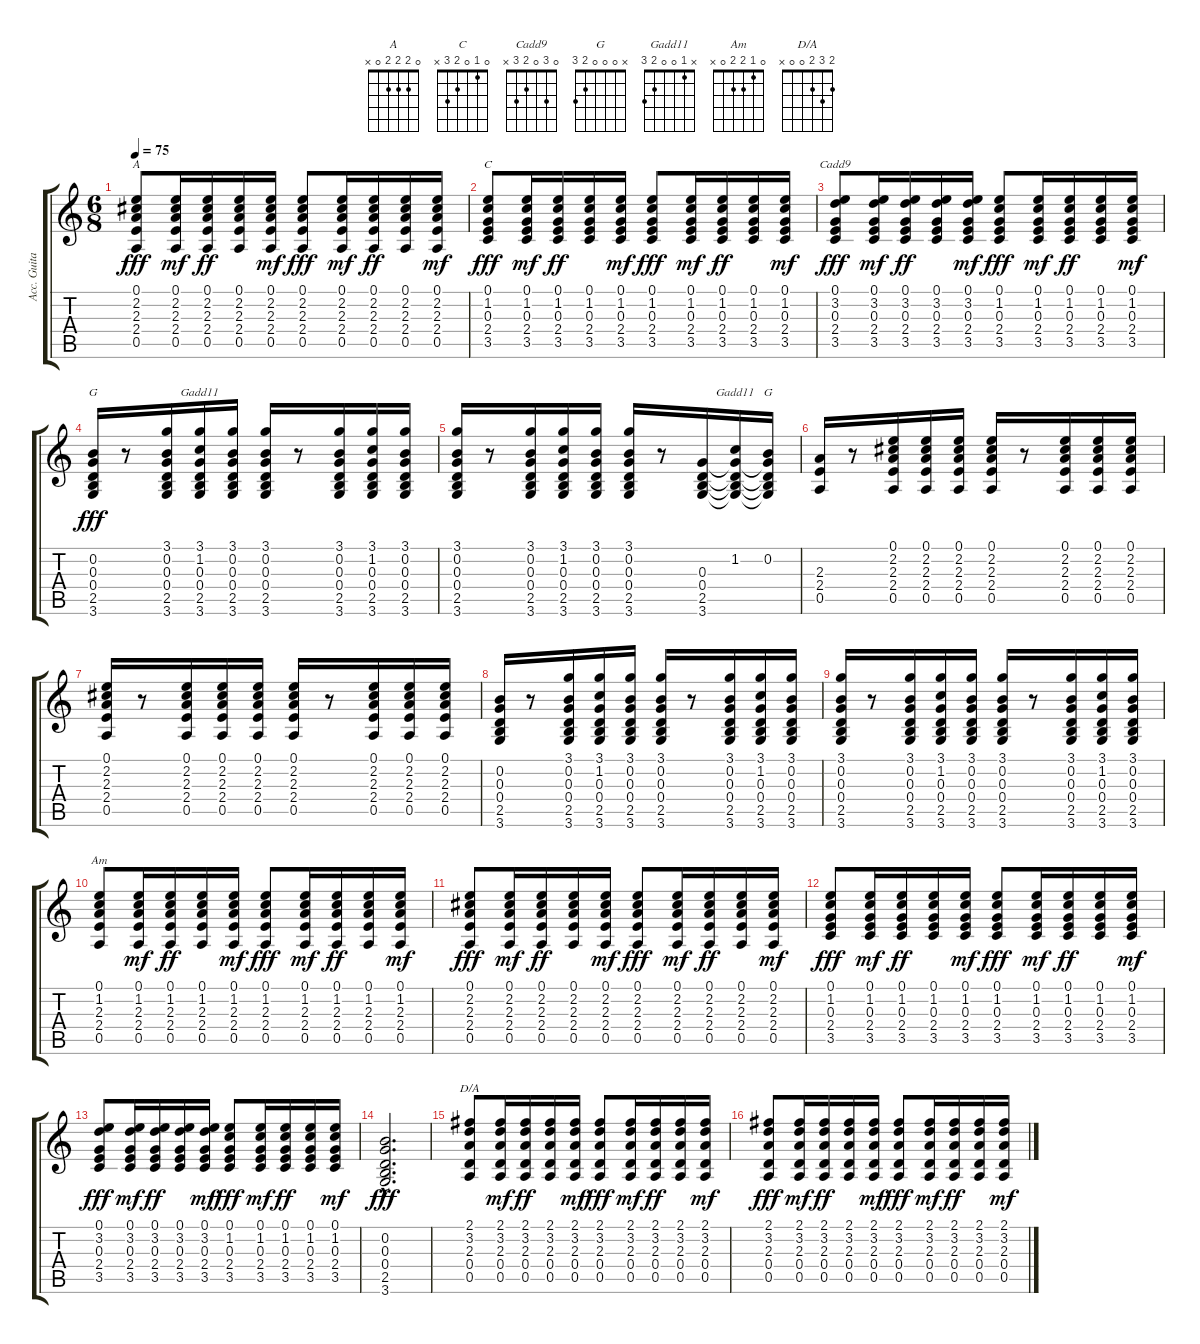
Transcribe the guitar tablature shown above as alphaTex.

\track ("Acc. Guitar (right)" "Acc. Guita") {instrument acousticguitarsteel}
\staff {score tabs}
\tuning (E4 B3 G3 D3 A2 E2) {hide}
\chord ("A" 0 2 2 2 0 x)
\chord ("C" 0 1 0 2 3 x)
\chord ("Cadd9" 0 3 0 2 3 x)
\chord ("G" 3 0 0 0 2 3)
\chord ("Gadd11" 3 1 0 0 2 3)
\chord ("Gadd11" x 1 0 0 2 3)
\chord ("G" x 0 0 0 2 3)
\chord ("Am" 0 1 2 2 0 x)
\chord ("D/A" 2 3 2 0 0 x)
\ts (6 8)
\tempo 75
\clef g2
\ks c
(0.1 2.2 2.3 2.4 0.5).8{ch "A" dy fff} (0.1 2.2 2.3 2.4 0.5).16{dy mf} (0.1 2.2 2.3 2.4 0.5).16{dy ff} (0.1 2.2 2.3 2.4 0.5).16 (0.1 2.2 2.3 2.4 0.5).16{dy mf} (0.1 2.2 2.3 2.4 0.5).8{dy fff} (0.1 2.2 2.3 2.4 0.5).16{dy mf} (0.1 2.2 2.3 2.4 0.5).16{dy ff} (0.1 2.2 2.3 2.4 0.5).16 (0.1 2.2 2.3 2.4 0.5).16{dy mf} |
(0.1 1.2 0.3 2.4 3.5).8{ch "C" dy fff} (0.1 1.2 0.3 2.4 3.5).16{dy mf} (0.1 1.2 0.3 2.4 3.5).16{dy ff} (0.1 1.2 0.3 2.4 3.5).16 (0.1 1.2 0.3 2.4 3.5).16{dy mf} (0.1 1.2 0.3 2.4 3.5).8{dy fff} (0.1 1.2 0.3 2.4 3.5).16{dy mf} (0.1 1.2 0.3 2.4 3.5).16{dy ff} (0.1 1.2 0.3 2.4 3.5).16 (0.1 1.2 0.3 2.4 3.5).16{dy mf} |
(0.1 3.2 0.3 2.4 3.5).8{ch "Cadd9" dy fff} (0.1 3.2 0.3 2.4 3.5).16{dy mf} (0.1 3.2 0.3 2.4 3.5).16{dy ff} (0.1 3.2 0.3 2.4 3.5).16 (0.1 3.2 0.3 2.4 3.5).16{dy mf} (0.1 1.2 0.3 2.4 3.5).8{dy fff} (0.1 1.2 0.3 2.4 3.5).16{dy mf} (0.1 1.2 0.3 2.4 3.5).16{dy ff} (0.1 1.2 0.3 2.4 3.5).16 (0.1 1.2 0.3 2.4 3.5).16{dy mf} |
(0.2 0.3 0.4 2.5 3.6).16{ch "G" dy fff} r.8 (3.1 0.2 0.3 0.4 2.5 3.6).16 (3.1 1.2 0.3 0.4 2.5 3.6).16{ch "Gadd11"} (3.1 0.2 0.3 0.4 2.5 3.6).16 (3.1 0.2 0.3 0.4 2.5 3.6).16 r.8 (3.1 0.2 0.3 0.4 2.5 3.6).16 (3.1 1.2 0.3 0.4 2.5 3.6).16 (3.1 0.2 0.3 0.4 2.5 3.6).16 |
(3.1 0.2 0.3 0.4 2.5 3.6).16 r.8 (3.1 0.2 0.3 0.4 2.5 3.6).16 (3.1 1.2 0.3 0.4 2.5 3.6).16 (3.1 0.2 0.3 0.4 2.5 3.6).16 (3.1 0.2 0.3 0.4 2.5 3.6).16 r.8 (0.3 0.4 2.5 3.6).16 (1.2 0.3{t} 0.4{t} 2.5{t} 3.6{t}).16{ch "Gadd11"} (0.2 0.3{t} 0.4{t} 2.5{t} 3.6{t}).16{ch "G"} |
(2.3 2.4 0.5).16 r.8 (0.1 2.2 2.3 2.4 0.5).16 (0.1 2.2 2.3 2.4 0.5).16 (0.1 2.2 2.3 2.4 0.5).16 (0.1 2.2 2.3 2.4 0.5).16 r.8 (0.1 2.2 2.3 2.4 0.5).16 (0.1 2.2 2.3 2.4 0.5).16 (0.1 2.2 2.3 2.4 0.5).16 |
(0.1 2.2 2.3 2.4 0.5).16 r.8 (0.1 2.2 2.3 2.4 0.5).16 (0.1 2.2 2.3 2.4 0.5).16 (0.1 2.2 2.3 2.4 0.5).16 (0.1 2.2 2.3 2.4 0.5).16 r.8 (0.1 2.2 2.3 2.4 0.5).16 (0.1 2.2 2.3 2.4 0.5).16 (0.1 2.2 2.3 2.4 0.5).16 |
(0.2 0.3 0.4 2.5 3.6).16 r.8 (3.1 0.2 0.3 0.4 2.5 3.6).16 (3.1 1.2 0.3 0.4 2.5 3.6).16 (3.1 0.2 0.3 0.4 2.5 3.6).16 (3.1 0.2 0.3 0.4 2.5 3.6).16 r.8 (3.1 0.2 0.3 0.4 2.5 3.6).16 (3.1 1.2 0.3 0.4 2.5 3.6).16 (3.1 0.2 0.3 0.4 2.5 3.6).16 |
(3.1 0.2 0.3 0.4 2.5 3.6).16 r.8 (3.1 0.2 0.3 0.4 2.5 3.6).16 (3.1 1.2 0.3 0.4 2.5 3.6).16 (3.1 0.2 0.3 0.4 2.5 3.6).16 (3.1 0.2 0.3 0.4 2.5 3.6).16 r.8 (3.1 0.2 0.3 0.4 2.5 3.6).16 (3.1 1.2 0.3 0.4 2.5 3.6).16 (3.1 0.2 0.3 0.4 2.5 3.6).16 |
(0.1 1.2 2.3 2.4 0.5).8{ch "Am"} (0.1 1.2 2.3 2.4 0.5).16{dy mf} (0.1 1.2 2.3 2.4 0.5).16{dy ff} (0.1 1.2 2.3 2.4 0.5).16 (0.1 1.2 2.3 2.4 0.5).16{dy mf} (0.1 1.2 2.3 2.4 0.5).8{dy fff} (0.1 1.2 2.3 2.4 0.5).16{dy mf} (0.1 1.2 2.3 2.4 0.5).16{dy ff} (0.1 1.2 2.3 2.4 0.5).16 (0.1 1.2 2.3 2.4 0.5).16{dy mf} |
(0.1 2.2 2.3 2.4 0.5).8{dy fff} (0.1 2.2 2.3 2.4 0.5).16{dy mf} (0.1 2.2 2.3 2.4 0.5).16{dy ff} (0.1 2.2 2.3 2.4 0.5).16 (0.1 2.2 2.3 2.4 0.5).16{dy mf} (0.1 2.2 2.3 2.4 0.5).8{dy fff} (0.1 2.2 2.3 2.4 0.5).16{dy mf} (0.1 2.2 2.3 2.4 0.5).16{dy ff} (0.1 2.2 2.3 2.4 0.5).16 (0.1 2.2 2.3 2.4 0.5).16{dy mf} |
(0.1 1.2 0.3 2.4 3.5).8{dy fff} (0.1 1.2 0.3 2.4 3.5).16{dy mf} (0.1 1.2 0.3 2.4 3.5).16{dy ff} (0.1 1.2 0.3 2.4 3.5).16 (0.1 1.2 0.3 2.4 3.5).16{dy mf} (0.1 1.2 0.3 2.4 3.5).8{dy fff} (0.1 1.2 0.3 2.4 3.5).16{dy mf} (0.1 1.2 0.3 2.4 3.5).16{dy ff} (0.1 1.2 0.3 2.4 3.5).16 (0.1 1.2 0.3 2.4 3.5).16{dy mf} |
(0.1 3.2 0.3 2.4 3.5).8{dy fff} (0.1 3.2 0.3 2.4 3.5).16{dy mf} (0.1 3.2 0.3 2.4 3.5).16{dy ff} (0.1 3.2 0.3 2.4 3.5).16 (0.1 3.2 0.3 2.4 3.5).16{dy mf} (0.1 1.2 0.3 2.4 3.5).8{dy fff} (0.1 1.2 0.3 2.4 3.5).16{dy mf} (0.1 1.2 0.3 2.4 3.5).16{dy ff} (0.1 1.2 0.3 2.4 3.5).16 (0.1 1.2 0.3 2.4 3.5).16{dy mf} |
(0.2{hac} 0.3{hac} 0.4{hac} 2.5{hac} 3.6{hac}).2{d dy fff} |
(2.1 3.2 2.3 0.4 0.5).8{ch "D/A"} (2.1 3.2 2.3 0.4 0.5).16{dy mf} (2.1 3.2 2.3 0.4 0.5).16{dy ff} (2.1 3.2 2.3 0.4 0.5).16 (2.1 3.2 2.3 0.4 0.5).16{dy mf} (2.1 3.2 2.3 0.4 0.5).8{dy fff} (2.1 3.2 2.3 0.4 0.5).16{dy mf} (2.1 3.2 2.3 0.4 0.5).16{dy ff} (2.1 3.2 2.3 0.4 0.5).16 (2.1 3.2 2.3 0.4 0.5).16{dy mf} |
(2.1 3.2 2.3 0.4 0.5).8{dy fff} (2.1 3.2 2.3 0.4 0.5).16{dy mf} (2.1 3.2 2.3 0.4 0.5).16{dy ff} (2.1 3.2 2.3 0.4 0.5).16 (2.1 3.2 2.3 0.4 0.5).16{dy mf} (2.1 3.2 2.3 0.4 0.5).8{dy fff} (2.1 3.2 2.3 0.4 0.5).16{dy mf} (2.1 3.2 2.3 0.4 0.5).16{dy ff} (2.1 3.2 2.3 0.4 0.5).16 (2.1 3.2 2.3 0.4 0.5).16{dy mf}
